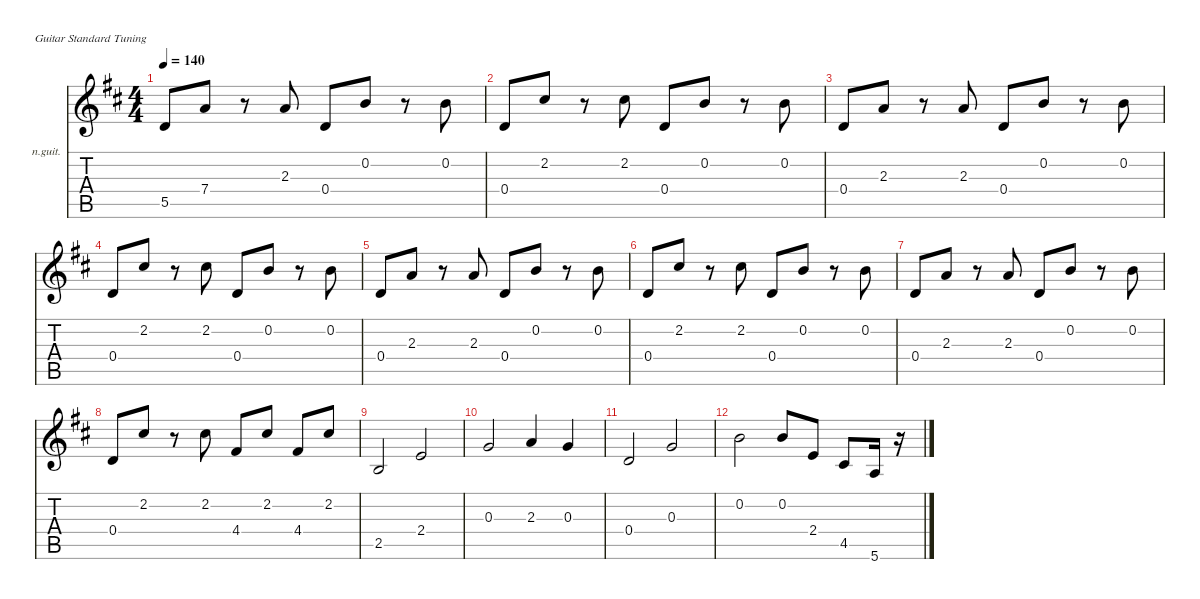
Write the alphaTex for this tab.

\hideDynamics
\bracketExtendMode nobrackets
\firstSystemTrackNameOrientation horizontal
\otherSystemsTrackNameOrientation horizontal
\track ("Nylon Guitar" "n.guit.") {mute instrument acousticguitarnylon}
\staff {score tabs}
\tuning (E4 B3 G3 D3 A2 E2)
\ts (4 4)
\tempo 140
\clef g2
\ks bminor
5.5{acc forcenatural}.8{dy mf} 7.4{acc forcenatural}.8 r.8 2.3{acc forcenatural}.8 0.4{acc forcenatural}.8 0.2{acc forcenatural}.8 r.8 0.2{acc forcenatural}.8 |
0.4{acc forcenatural}.8 2.2{acc #}.8 r.8 2.2{acc #}.8 0.4{acc forcenatural}.8 0.2{acc forcenatural}.8 r.8 0.2{acc forcenatural}.8 |
0.4{acc forcenatural}.8 2.3{acc forcenatural}.8 r.8 2.3{acc forcenatural}.8 0.4{acc forcenatural}.8 0.2{acc forcenatural}.8 r.8 0.2{acc forcenatural}.8 |
0.4{acc forcenatural}.8 2.2{acc #}.8 r.8 2.2{acc #}.8 0.4{acc forcenatural}.8 0.2{acc forcenatural}.8 r.8 0.2{acc forcenatural}.8 |
0.4{acc forcenatural}.8 2.3{acc forcenatural}.8 r.8 2.3{acc forcenatural}.8 0.4{acc forcenatural}.8 0.2{acc forcenatural}.8 r.8 0.2{acc forcenatural}.8 |
0.4{acc forcenatural}.8 2.2{acc #}.8 r.8 2.2{acc #}.8 0.4{acc forcenatural}.8 0.2{acc forcenatural}.8 r.8 0.2{acc forcenatural}.8 |
0.4{acc forcenatural}.8 2.3{acc forcenatural}.8 r.8 2.3{acc forcenatural}.8 0.4{acc forcenatural}.8 0.2{acc forcenatural}.8 r.8 0.2{acc forcenatural}.8 |
0.4{acc forcenatural}.8 2.2{acc #}.8 r.8 2.2{acc #}.8 4.4{acc #}.8 2.2{acc #}.8 4.4{acc #}.8 2.2{acc #}.8 |
2.5{acc forcenatural}.2 2.4{acc forcenatural}.2 |
0.3{acc forcenatural}.2 2.3{acc forcenatural}.4 0.3{acc forcenatural}.4 |
0.4{acc forcenatural}.2 0.3{acc forcenatural}.2 |
0.2{acc forcenatural}.2 0.2{acc forcenatural}.8 2.4{acc forcenatural}.8 4.5{acc #}.8 5.6{acc forcenatural}.16 r.16
